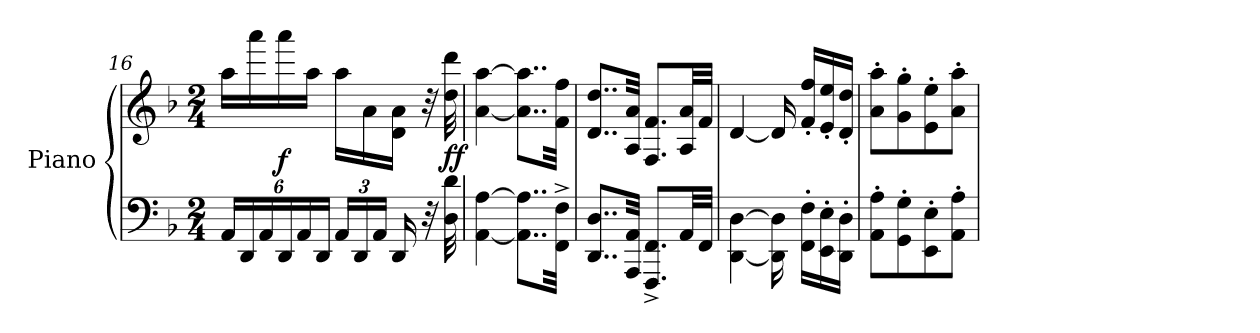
**kern	**kern	**dynam
*part1	*part1	*part1
*staff2	*staff1	*staff1/2
*I"Piano	*	*
*I'Pno	*	*
!!LO:PB:g=z
*clefF4	*clefG2	*
*k[b-]	*k[b-]	*
*M2/4	*M2/4	*
*Xbrackettup	*	*
=16	=16	=16
24AA/LL	16aa\LL	.
24DD/	.	.
.	16aaa\	.
24AA/	.	.
!	!	!LO:DY:a=2
24DD/	16aaa\	f
24AA/	.	.
.	16aa\JJ	.
24DD/JJ	.	.
24AA/LL	16aa\LL	.
24DD/	.	.
.	16a\	.
24AA/JJ	.	.
16DD/	16d\ 16a\JJ	.
32r	32r	.
!	!	!LO:DY:b
32D\ 32d\	32dd\ 32ddd\	ff
=17	=17	=17
[4AA\ [4A\	[4a\ [4aa\	.
8..AA\] 8..A\]L	8..a\] 8..aa\]L	.
32FF\^ 32F\^Jkk	32f\ 32ff\Jkk	.
=18	=18	=18
8..DD/ 8..D/L	8..d/ 8..dd/L	.
32AAA/ 32AA/Jkk	32A/ 32a/Jkk	.
8.FFF/^ 8.FF/^L	8.F/ 8.f/L	.
32AA/LL	32A/ 32a/LL	.
32FF/JJJ	32f/JJJ	.
=19	=19	=19
[4DD\ [4D\	[4d/	.
16DD\] 16D\]	16d/]	.
16FF\' 16F\'LL	16f/' 16ff/'LL	.
16EE\' 16E\'	16e/' 16ee/'	.
16DD\' 16D\'JJ	16d/' 16dd/'JJ	.
=20	=20	=20
8AA\' 8A\'L	8a\' 8aa\'L	.
8GG\' 8G\'	8g\' 8gg\'	.
8EE\' 8E\'	8e\' 8ee\'	.
8AA\' 8A\'J	8a\' 8aa\'J	.
=	=	=
*-	*-	*-
